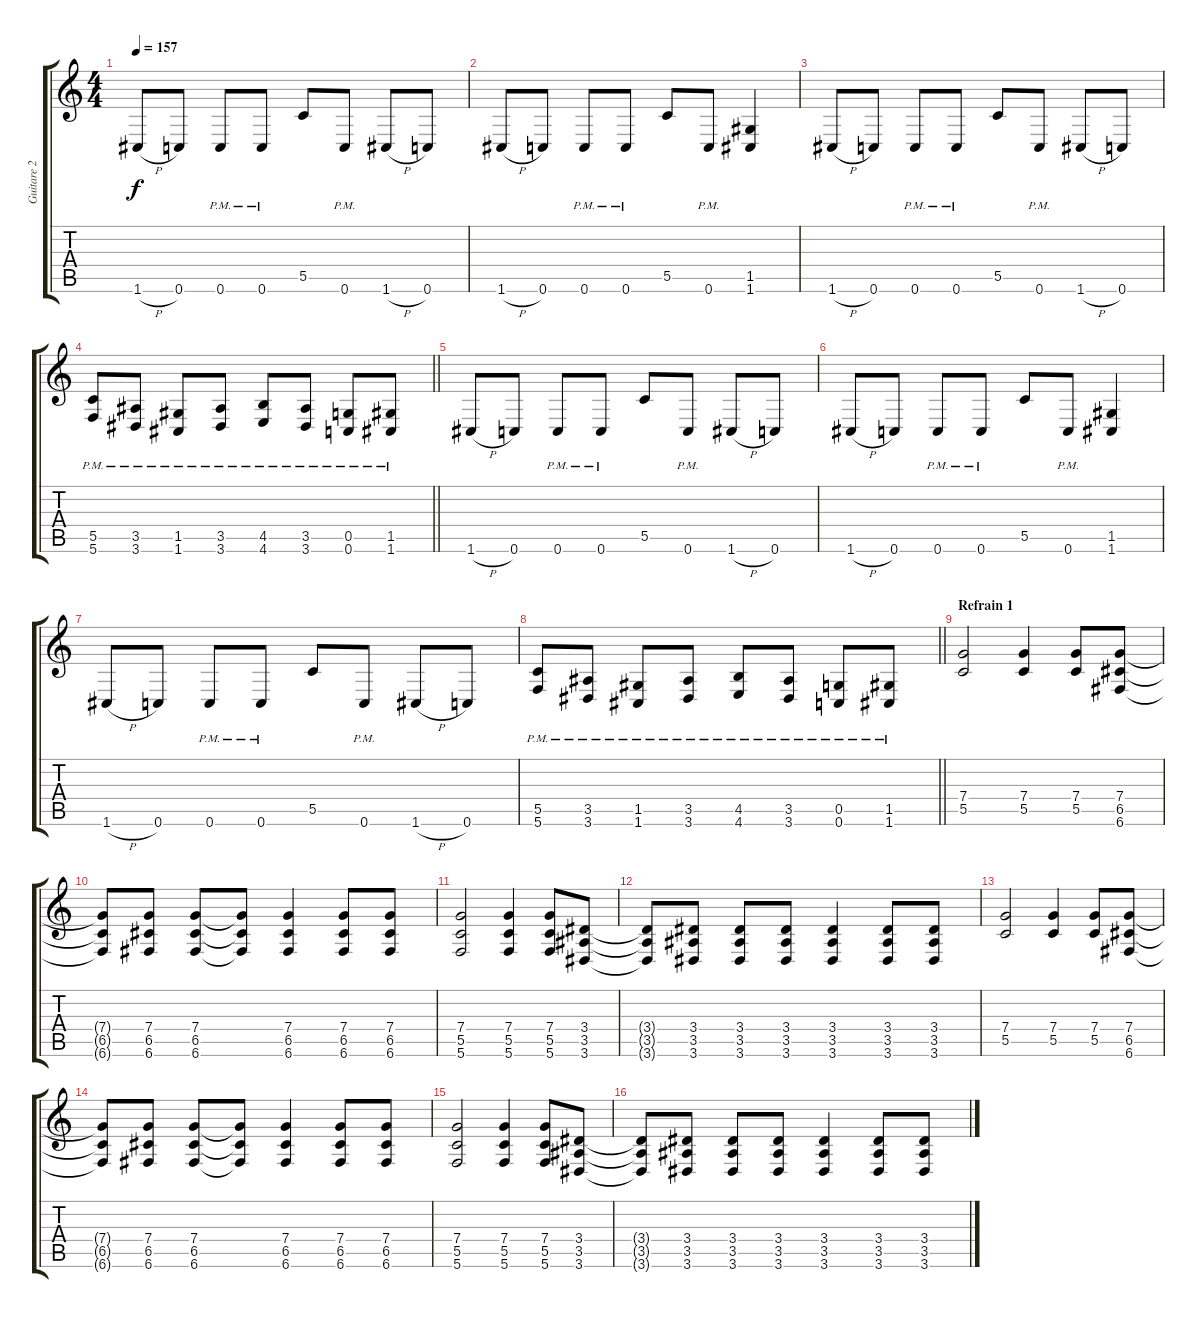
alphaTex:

\track ("Guitare 2" "Guitare 2") {instrument distortionguitar}
\staff {score tabs}
\tuning (D4 A3 F3 C3 G2 C2) {hide}
\ts (4 4)
\tempo 157
\clef g2
\ks c
1.6{h}.8{dy f} 0.6.8 0.6{pm}.8 0.6{pm}.8 5.5.8 0.6{pm}.8 1.6{h}.8 0.6.8 |
1.6{h}.8 0.6.8 0.6{pm}.8 0.6{pm}.8 5.5.8 0.6{pm}.8 (1.5 1.6).4 |
1.6{h}.8 0.6.8 0.6{pm}.8 0.6{pm}.8 5.5.8 0.6{pm}.8 1.6{h}.8 0.6.8 |
\barLineRight lightlight
(5.5 5.6{pm}).8 (3.5 3.6{pm}).8 (1.5 1.6{pm}).8 (3.5 3.6{pm}).8 (4.5 4.6{pm}).8 (3.5 3.6{pm}).8 (0.5 0.6{pm}).8 (1.5 1.6{pm}).8 |
1.6{h}.8 0.6.8 0.6{pm}.8 0.6{pm}.8 5.5.8 0.6{pm}.8 1.6{h}.8 0.6.8 |
1.6{h}.8 0.6.8 0.6{pm}.8 0.6{pm}.8 5.5.8 0.6{pm}.8 (1.5 1.6).4 |
1.6{h}.8 0.6.8 0.6{pm}.8 0.6{pm}.8 5.5.8 0.6{pm}.8 1.6{h}.8 0.6.8 |
\barLineRight lightlight
(5.5 5.6{pm}).8 (3.5 3.6{pm}).8 (1.5 1.6{pm}).8 (3.5 3.6{pm}).8 (4.5 4.6{pm}).8 (3.5 3.6{pm}).8 (0.5 0.6{pm}).8 (1.5 1.6{pm}).8 |
\section ("" "Refrain 1")
(7.4 5.5).2 (7.4 5.5).4 (7.4 5.5).8 (7.4 6.5 6.6).8 |
(7.4{t} 6.5{t} 6.6{t}).8 (7.4 6.5 6.6).8 (7.4 6.5 6.6).8 (7.4{t} 6.5{t} 6.6{t}).8 (7.4 6.5 6.6).4 (7.4 6.5 6.6).8 (7.4 6.5 6.6).8 |
(7.4 5.5 5.6).2 (7.4 5.5 5.6).4 (7.4 5.5 5.6).8 (3.4 3.5 3.6).8 |
(3.4{t} 3.5{t} 3.6{t}).8 (3.4 3.5 3.6).8 (3.4 3.5 3.6).8 (3.4 3.5 3.6).8 (3.4 3.5 3.6).4 (3.4 3.5 3.6).8 (3.4 3.5 3.6).8 |
(7.4 5.5).2 (7.4 5.5).4 (7.4 5.5).8 (7.4 6.5 6.6).8 |
(7.4{t} 6.5{t} 6.6{t}).8 (7.4 6.5 6.6).8 (7.4 6.5 6.6).8 (7.4{t} 6.5{t} 6.6{t}).8 (7.4 6.5 6.6).4 (7.4 6.5 6.6).8 (7.4 6.5 6.6).8 |
(7.4 5.5 5.6).2 (7.4 5.5 5.6).4 (7.4 5.5 5.6).8 (3.4 3.5 3.6).8 |
(3.4{t} 3.5{t} 3.6{t}).8 (3.4 3.5 3.6).8 (3.4 3.5 3.6).8 (3.4 3.5 3.6).8 (3.4 3.5 3.6).4 (3.4 3.5 3.6).8 (3.4 3.5 3.6).8
